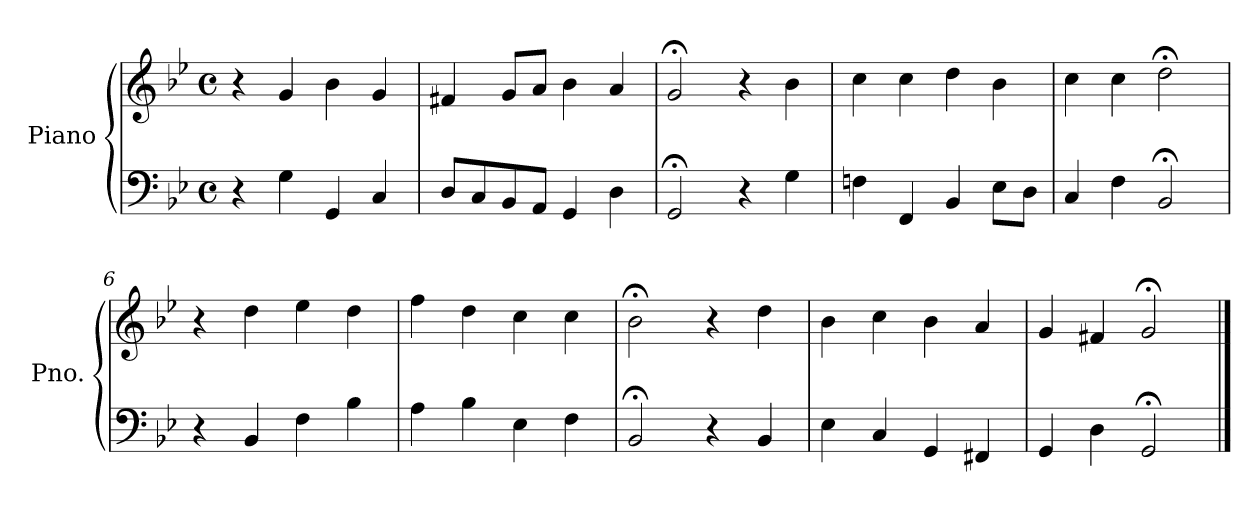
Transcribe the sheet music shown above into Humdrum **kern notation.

**kern	**kern
*part1	*part1
*staff2	*staff1
*I"Piano	*
*I'Pno.	*
*clefF4	*clefG2
*k[b-e-]	*k[b-e-]
*M4/4	*M4/4
*met(c)	*met(c)
=1	=1
4r	4r
4G\	4g/
4GG/	4b-\
4C/	4g/
=2	=2
8D/L	4f#X/
8C/	.
8BB-/	8g/L
8AA/J	8a/J
4GG/	4b-\
4D\	4a/
=3	=3
2GG;</	2g;</
4r	4r
4G\	4b-\
=4	=4
4Fn\	4cc\
4FF/	4cc\
4BB-/	4dd\
8E-\L	4b-\
8D\J	.
=5	=5
4C/	4cc\
4F\	4cc\
2BB-;</	2dd;<\
=6	=6
4r	4r
4BB-/	4dd\
4F\	4ee-\
4B-\	4dd\
=7	=7
4A\	4ff\
4B-\	4dd\
4E-\	4cc\
4F\	4cc\
!!LO:LB:g=z
=8	=8
2BB-;</	2b-;<\
4r	4r
4BB-/	4dd\
=9	=9
4E-\	4b-\
4C/	4cc\
4GG/	4b-\
4FF#X/	4a/
=10	=10
4GG/	4g/
4D\	4f#X/
2GG;</	2g;</
==	==
*-	*-
